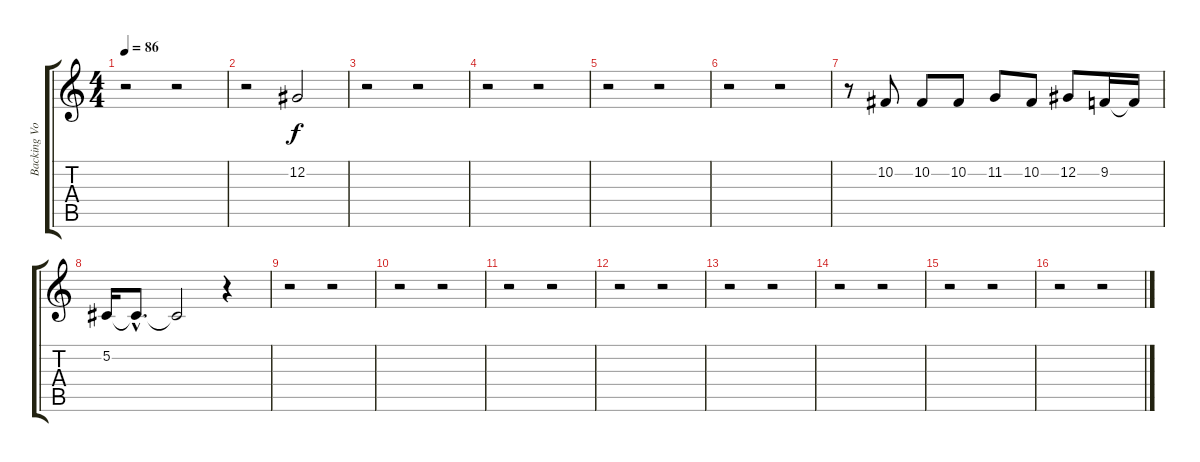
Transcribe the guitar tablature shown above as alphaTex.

\track ("Backing Vocals" "Backing Vo") {instrument lead2sawtooth}
\staff {score tabs}
\tuning (Db4 Ab3 E3 B2 Gb2 Db2) {hide}
\ts (4 4)
\tempo 86
\clef g2
\ks c
r.2{dy f} r.2 |
r.2 12.2.2 |
r.2 r.2 |
r.2 r.2 |
r.2 r.2 |
r.2 r.2 |
r.8 10.2.8 10.2.8 10.2.8 11.2.8 10.2.8 12.2.8 9.2.16 9.2{t}.16 |
5.2.16 5.2{hac t}.8{d} 5.2{t}.2 r.4 |
r.2 r.2 |
r.2 r.2 |
r.2 r.2 |
r.2 r.2 |
r.2 r.2 |
r.2 r.2 |
r.2 r.2 |
r.2 r.2
